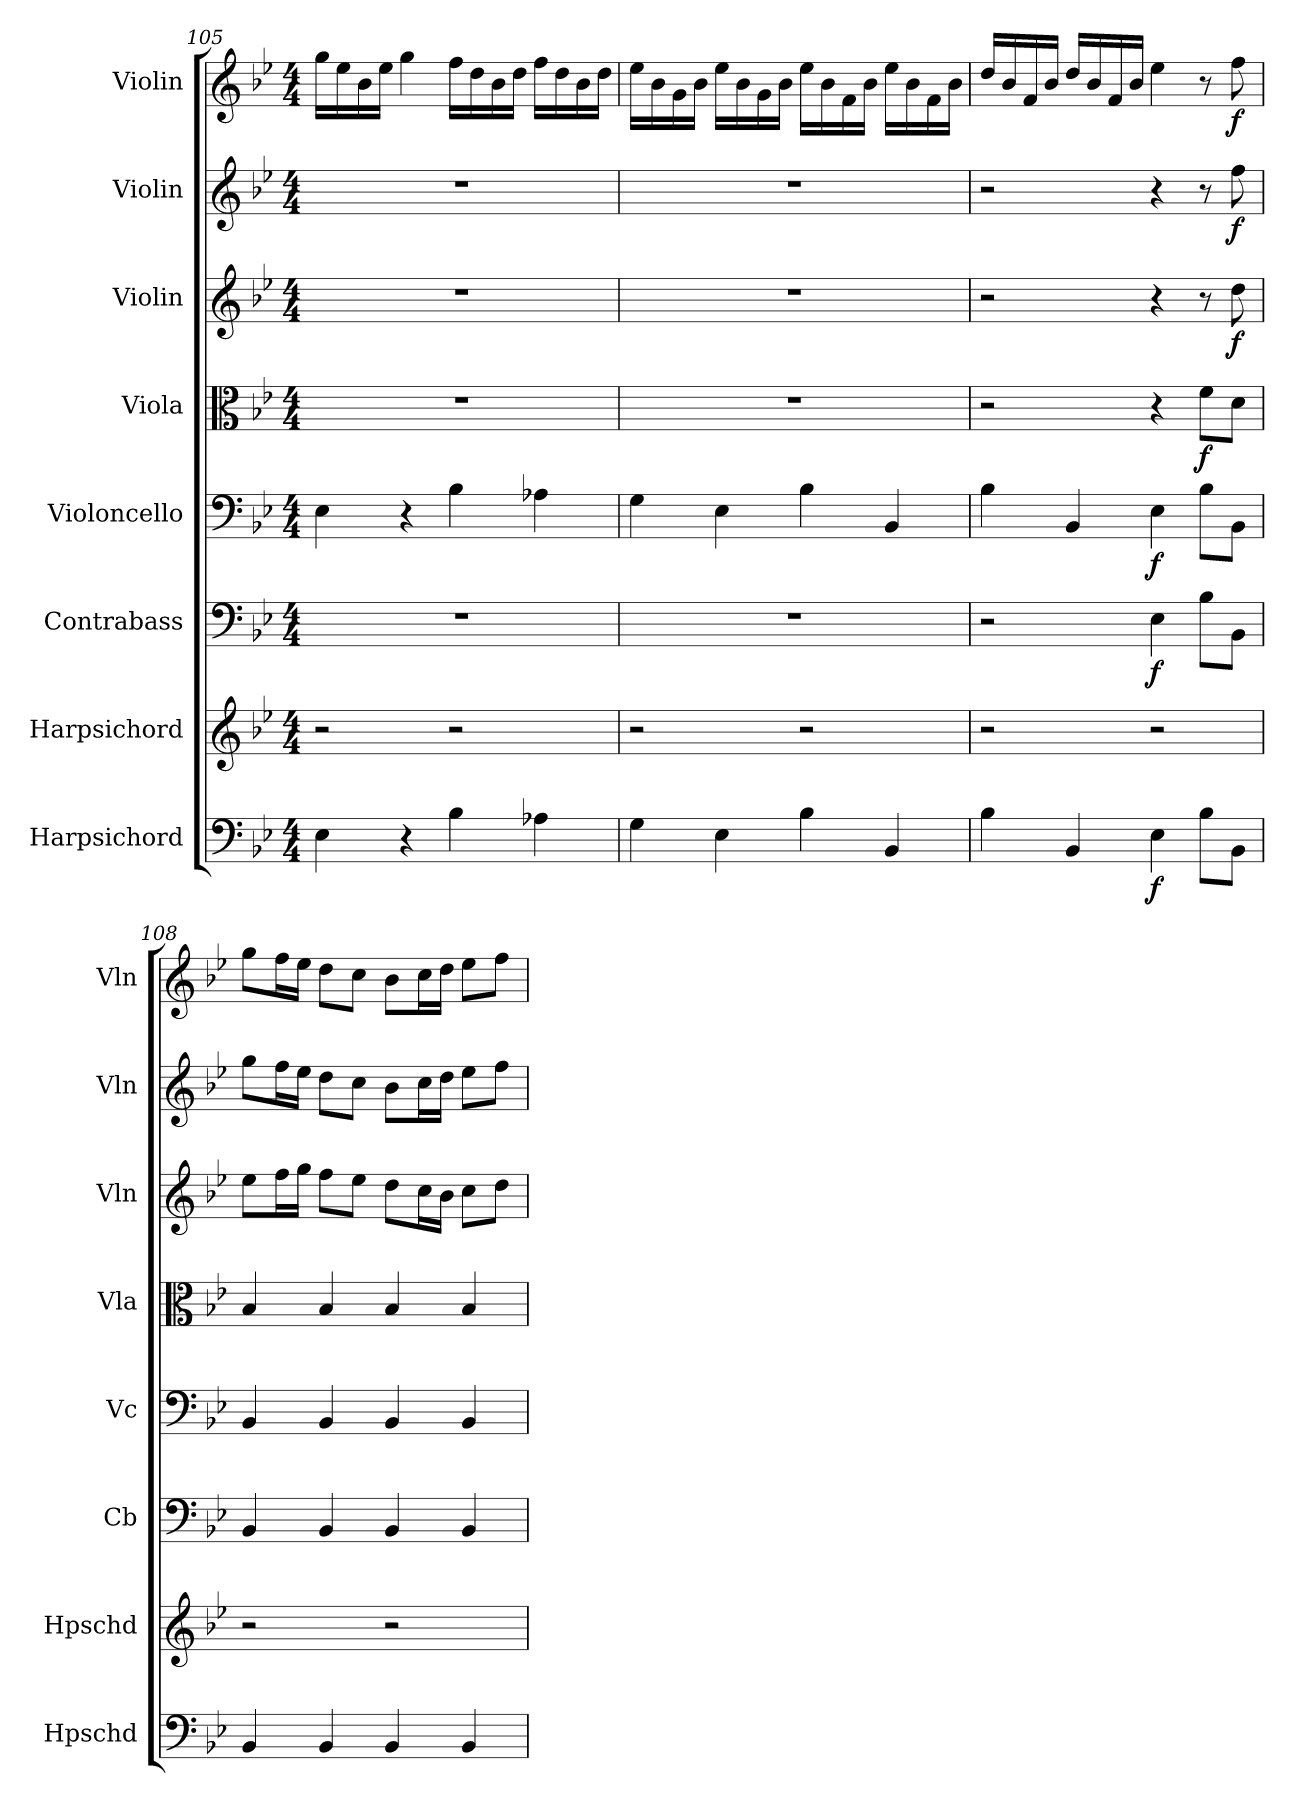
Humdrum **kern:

**kern	**dynam	**kern	**kern	**dynam	**kern	**dynam	**kern	**dynam	**kern	**dynam	**kern	**dynam	**kern	**dynam
*part8	*part8	*part7	*part6	*part6	*part5	*part5	*part4	*part4	*part3	*part3	*part2	*part2	*part1	*part1
*staff8	*staff8	*staff7	*staff6	*staff6	*staff5	*staff5	*staff4	*staff4	*staff3	*staff3	*staff2	*staff2	*staff1	*staff1
*I"Harpsichord	*	*I"Harpsichord	*I"Contrabass	*	*I"Violoncello	*	*I"Viola	*	*I"Violin	*	*I"Violin	*	*I"Violin	*
*I'Hpschd	*	*I'Hpschd	*I'Cb	*	*I'Vc	*	*I'Vla	*	*I'Vln	*	*I'Vln	*	*I'Vln	*
*clefF4	*	*clefG2	*clefF4	*	*clefF4	*	*clefC3	*	*clefG2	*	*clefG2	*	*clefG2	*
*k[b-e-]	*	*k[b-e-]	*k[b-e-]	*	*k[b-e-]	*	*k[b-e-]	*	*k[b-e-]	*	*k[b-e-]	*	*k[b-e-]	*
*M4/4	*	*M4/4	*M4/4	*	*M4/4	*	*M4/4	*	*M4/4	*	*M4/4	*	*M4/4	*
=105	=105	=105	=105	=105	=105	=105	=105	=105	=105	=105	=105	=105	=105	=105
4E-\	.	2r	1r	.	4E-\	.	1r	.	1r	.	1r	.	16gg\LL	.
.	.	.	.	.	.	.	.	.	.	.	.	.	16ee-\	.
.	.	.	.	.	.	.	.	.	.	.	.	.	16b-\	.
.	.	.	.	.	.	.	.	.	.	.	.	.	16ee-\JJ	.
4r	.	.	.	.	4r	.	.	.	.	.	.	.	4gg\	.
4B-\	.	2r	.	.	4B-\	.	.	.	.	.	.	.	16ff\LL	.
.	.	.	.	.	.	.	.	.	.	.	.	.	16dd\	.
.	.	.	.	.	.	.	.	.	.	.	.	.	16b-\	.
.	.	.	.	.	.	.	.	.	.	.	.	.	16dd\JJ	.
4A-X\	.	.	.	.	4A-X\	.	.	.	.	.	.	.	16ff\LL	.
.	.	.	.	.	.	.	.	.	.	.	.	.	16dd\	.
.	.	.	.	.	.	.	.	.	.	.	.	.	16b-\	.
.	.	.	.	.	.	.	.	.	.	.	.	.	16dd\JJ	.
=106	=106	=106	=106	=106	=106	=106	=106	=106	=106	=106	=106	=106	=106	=106
4G\	.	2r	1r	.	4G\	.	1r	.	1r	.	1r	.	16ee-\LL	.
.	.	.	.	.	.	.	.	.	.	.	.	.	16b-\	.
.	.	.	.	.	.	.	.	.	.	.	.	.	16g\	.
.	.	.	.	.	.	.	.	.	.	.	.	.	16b-\JJ	.
4E-\	.	.	.	.	4E-\	.	.	.	.	.	.	.	16ee-\LL	.
.	.	.	.	.	.	.	.	.	.	.	.	.	16b-\	.
.	.	.	.	.	.	.	.	.	.	.	.	.	16g\	.
.	.	.	.	.	.	.	.	.	.	.	.	.	16b-\JJ	.
4B-\	.	2r	.	.	4B-\	.	.	.	.	.	.	.	16ee-\LL	.
.	.	.	.	.	.	.	.	.	.	.	.	.	16b-\	.
.	.	.	.	.	.	.	.	.	.	.	.	.	16f\	.
.	.	.	.	.	.	.	.	.	.	.	.	.	16b-\JJ	.
4BB-/	.	.	.	.	4BB-/	.	.	.	.	.	.	.	16ee-\LL	.
.	.	.	.	.	.	.	.	.	.	.	.	.	16b-\	.
.	.	.	.	.	.	.	.	.	.	.	.	.	16f\	.
.	.	.	.	.	.	.	.	.	.	.	.	.	16b-\JJ	.
=107	=107	=107	=107	=107	=107	=107	=107	=107	=107	=107	=107	=107	=107	=107
4B-\	.	2r	2r	.	4B-\	.	2r	.	2r	.	2r	.	16dd/LL	.
.	.	.	.	.	.	.	.	.	.	.	.	.	16b-/	.
.	.	.	.	.	.	.	.	.	.	.	.	.	16f/	.
.	.	.	.	.	.	.	.	.	.	.	.	.	16b-/JJ	.
4BB-/	.	.	.	.	4BB-/	.	.	.	.	.	.	.	16dd/LL	.
.	.	.	.	.	.	.	.	.	.	.	.	.	16b-/	.
.	.	.	.	.	.	.	.	.	.	.	.	.	16f/	.
.	.	.	.	.	.	.	.	.	.	.	.	.	16b-/JJ	.
4E-\	f	2r	4E-\	f	4E-\	f	4r	.	4r	.	4r	.	4ee-\	.
8B-\L	.	.	8B-\L	.	8B-\L	.	8f\L	f	8r	.	8r	.	8r	.
8BB-\J	.	.	8BB-\J	.	8BB-\J	.	8d\J	.	8dd\	f	8ff\	f	8ff\	f
=108	=108	=108	=108	=108	=108	=108	=108	=108	=108	=108	=108	=108	=108	=108
4BB-/	.	2r	4BB-/	.	4BB-/	.	4B-/	.	8ee-\L	.	8gg\L	.	8gg\L	.
.	.	.	.	.	.	.	.	.	16ff\L	.	16ff\L	.	16ff\L	.
.	.	.	.	.	.	.	.	.	16gg\JJ	.	16ee-\JJ	.	16ee-\JJ	.
4BB-/	.	.	4BB-/	.	4BB-/	.	4B-/	.	8ff\L	.	8dd\L	.	8dd\L	.
.	.	.	.	.	.	.	.	.	8ee-\J	.	8cc\J	.	8cc\J	.
4BB-/	.	2r	4BB-/	.	4BB-/	.	4B-/	.	8dd\L	.	8b-\L	.	8b-\L	.
.	.	.	.	.	.	.	.	.	16cc\L	.	16cc\L	.	16cc\L	.
.	.	.	.	.	.	.	.	.	16b-\JJ	.	16dd\JJ	.	16dd\JJ	.
4BB-/	.	.	4BB-/	.	4BB-/	.	4B-/	.	8cc\L	.	8ee-\L	.	8ee-\L	.
.	.	.	.	.	.	.	.	.	8dd\J	.	8ff\J	.	8ff\J	.
=	=	=	=	=	=	=	=	=	=	=	=	=	=	=
*-	*-	*-	*-	*-	*-	*-	*-	*-	*-	*-	*-	*-	*-	*-
